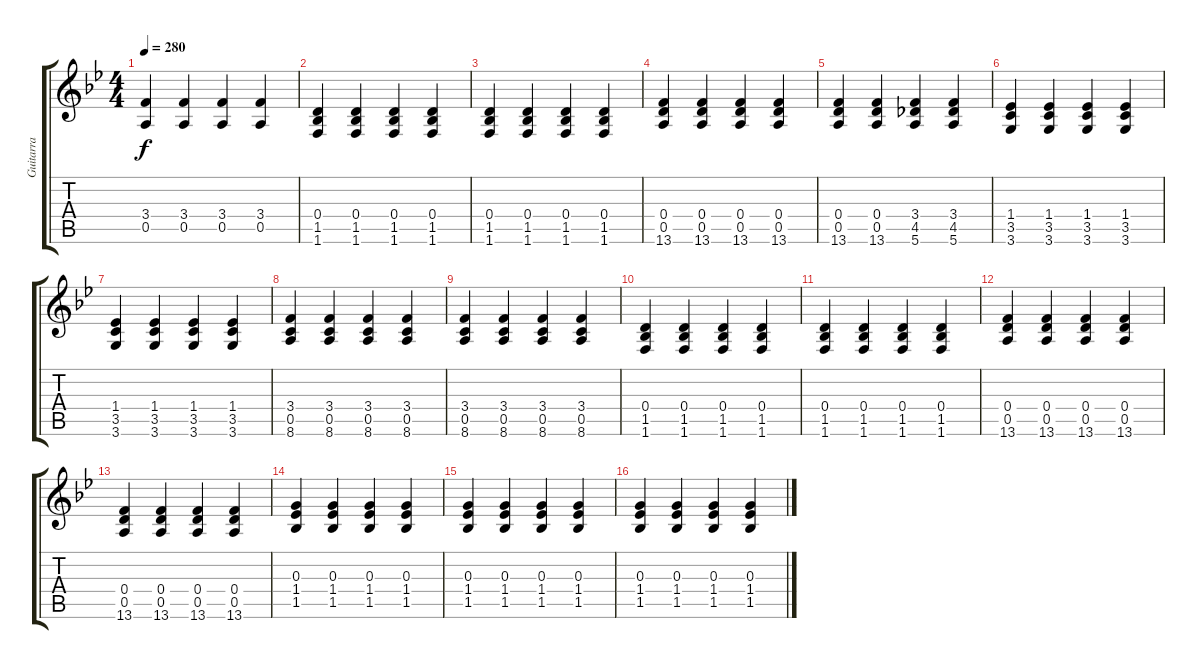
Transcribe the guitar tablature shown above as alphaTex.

\track ("Guitarra" "Guitarra") {instrument distortionguitar}
\staff {score tabs}
\tuning (E4 B3 G3 D3 A2 E2) {hide}
\ts (4 4)
\tempo 280
\clef g2
\ks bb
(3.4 0.5).4{dy f} (3.4 0.5).4 (3.4 0.5).4 (3.4 0.5).4 |
(0.4 1.5 1.6).4 (0.4 1.5 1.6).4 (0.4 1.5 1.6).4 (0.4 1.5 1.6).4 |
(0.4 1.5 1.6).4 (0.4 1.5 1.6).4 (0.4 1.5 1.6).4 (0.4 1.5 1.6).4 |
(0.4 0.5 13.6).4 (0.4 0.5 13.6).4 (0.4 0.5 13.6).4 (0.4 0.5 13.6).4 |
(0.4 0.5 13.6).4 (0.4 0.5 13.6).4 (3.4 4.5 5.6).4 (3.4 4.5 5.6).4 |
(1.4 3.5 3.6).4 (1.4 3.5 3.6).4 (1.4 3.5 3.6).4 (1.4 3.5 3.6).4 |
(1.4 3.5 3.6).4 (1.4 3.5 3.6).4 (1.4 3.5 3.6).4 (1.4 3.5 3.6).4 |
(3.4 0.5 8.6).4 (3.4 0.5 8.6).4 (3.4 0.5 8.6).4 (3.4 0.5 8.6).4 |
(3.4 0.5 8.6).4 (3.4 0.5 8.6).4 (3.4 0.5 8.6).4 (3.4 0.5 8.6).4 |
(0.4 1.5 1.6).4 (0.4 1.5 1.6).4 (0.4 1.5 1.6).4 (0.4 1.5 1.6).4 |
(0.4 1.5 1.6).4 (0.4 1.5 1.6).4 (0.4 1.5 1.6).4 (0.4 1.5 1.6).4 |
(0.4 0.5 13.6).4 (0.4 0.5 13.6).4 (0.4 0.5 13.6).4 (0.4 0.5 13.6).4 |
(0.4 0.5 13.6).4 (0.4 0.5 13.6).4 (0.4 0.5 13.6).4 (0.4 0.5 13.6).4 |
(0.3 1.4 1.5).4 (0.3 1.4 1.5).4 (0.3 1.4 1.5).4 (0.3 1.4 1.5).4 |
(0.3 1.4 1.5).4 (0.3 1.4 1.5).4 (0.3 1.4 1.5).4 (0.3 1.4 1.5).4 |
(0.3 1.4 1.5).4 (0.3 1.4 1.5).4 (0.3 1.4 1.5).4 (0.3 1.4 1.5).4
